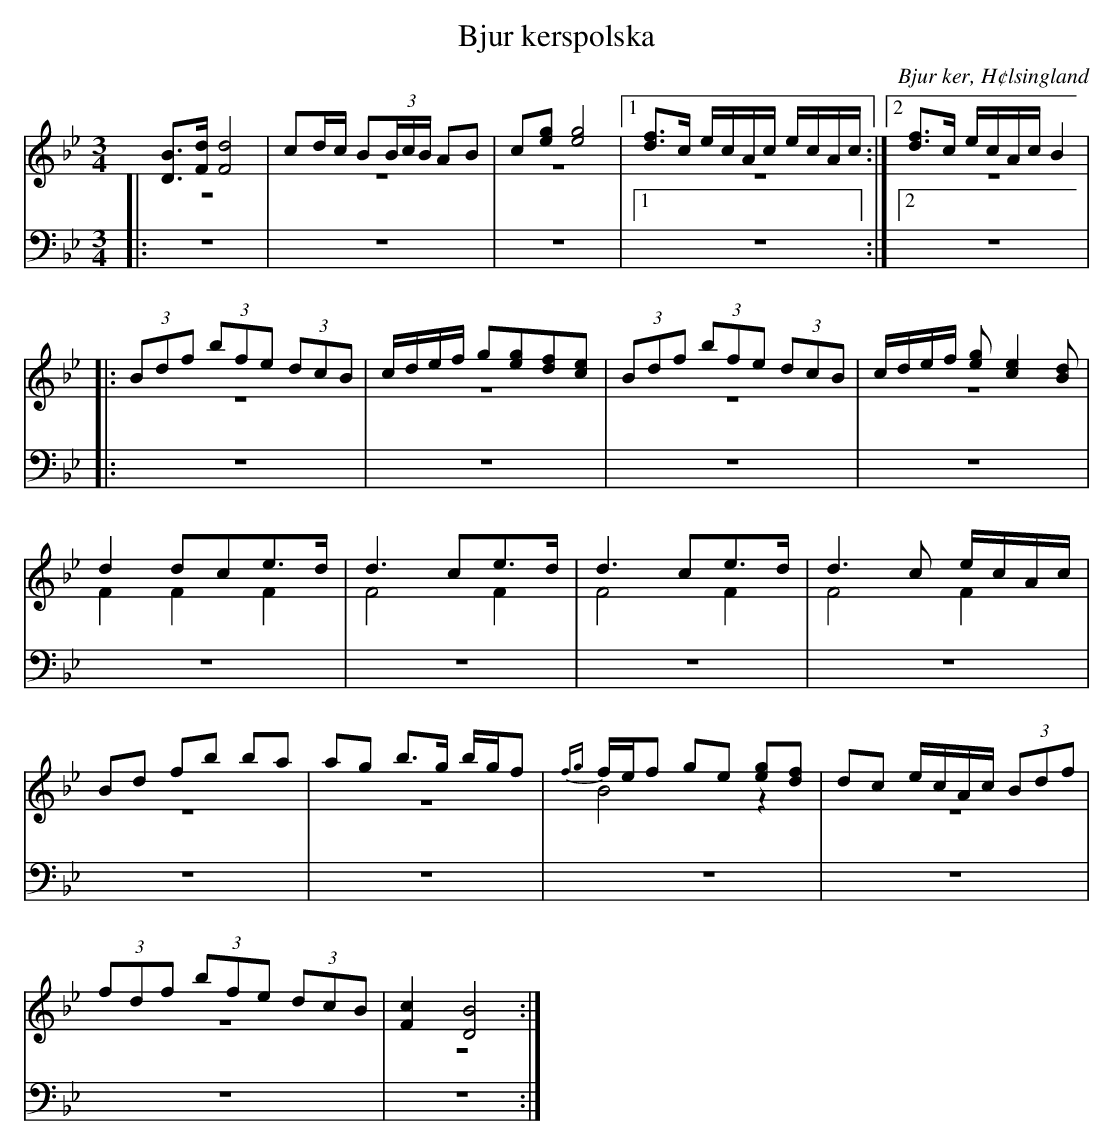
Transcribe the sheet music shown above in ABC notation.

X:1
T: Bjur kerspolska
O: Bjur ker, H¢lsingland
M: 3/4
L: 1/8
K: Bb
V:1
V:2 merge
V:3
V:1
[DB]>[Fd] [F4d4]|cd/c/ B(3B/c/B/ AB|c[eg] [e4g4]  |1[df]>c e/c/A/c/ e/c/A/c/:|2[df]>c e/c/A/c/ B2|
|:(3Bdf  (3bfe (3dcB |c/d/e/f/ g[eg][df][ce]|(3Bdf  (3bfe (3dcB |c/d/e/f/ [eg][c2e2][Bd]|
d2 dce>d|d3 ce>d|d3 ce>d|d3 c e/c/A/c/ |
Bd fb ba|ag b>g b/g/f|{fg}f/e/f ge [eg][df]|dc e/c/A/c/ (3Bdf|
(3fdf (3bfe (3dcB|[F2c2] [D4B4]:|
V:2
|: z6| z6|z6|1z6:|2 z6|
|:z6|z6|z6|z6|
F2 F2 F2|F4 F2|F4 F2|F4 F2|
z6|z6|B4 z2|z6|
z6|z6:|
V:3 clef=bass
|: z6| z6|z6|1z6:|2 z6|
|:z6| z6|z6|z6|
z6|z6|z6|z6|
z6|z6|z6|z6|
z6|z6:|
